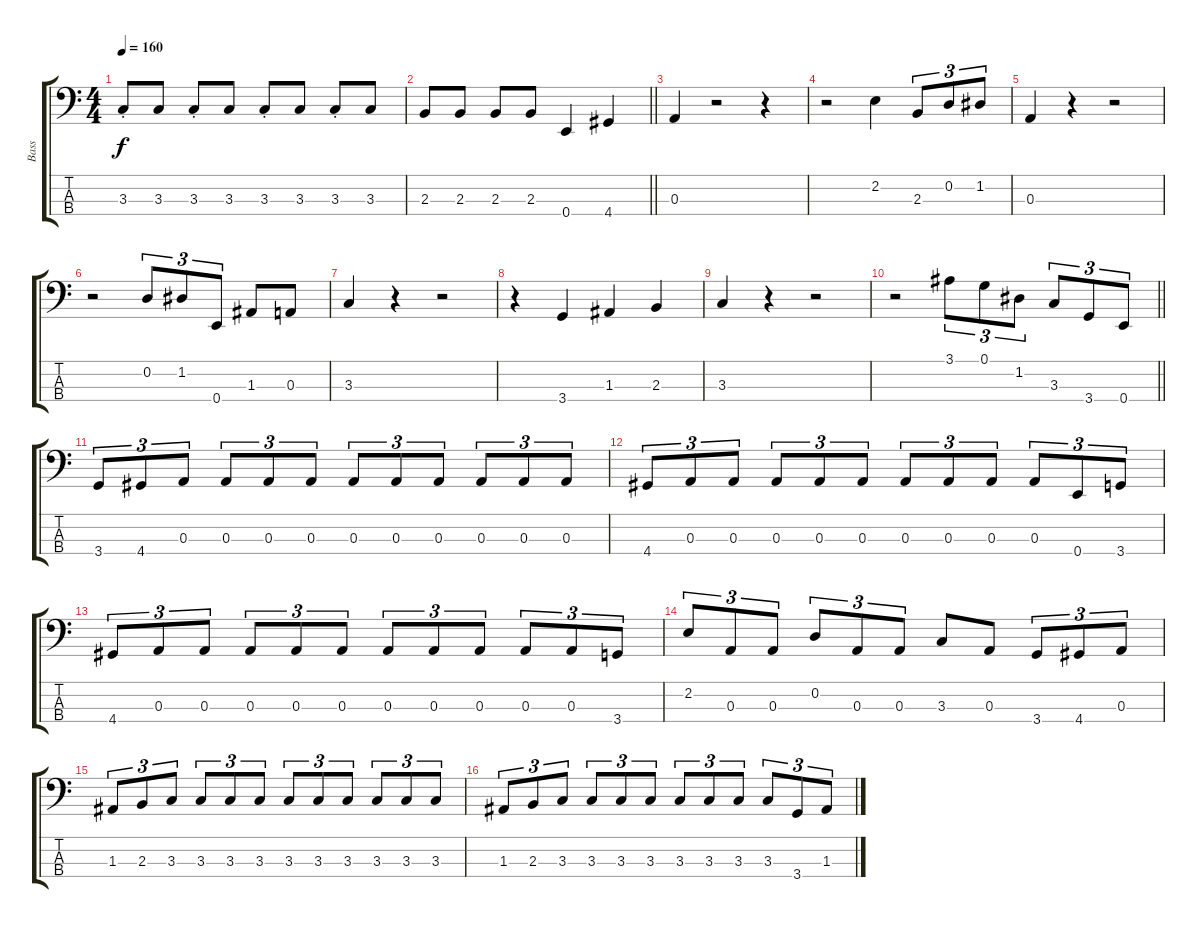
\track ("Bass" "Bass") {instrument electricbassfinger}
\staff {score tabs}
\tuning (G2 D2 A1 E1) {hide}
\ts (4 4)
\tempo 160
\clef f4
\ks c
3.3{st}.8{dy f} 3.3.8 3.3{st}.8 3.3.8 3.3{st}.8 3.3.8 3.3{st}.8 3.3.8 |
\barLineRight lightlight
2.3.8 2.3.8 2.3.8 2.3.8 0.4.4 4.4.4 |
0.3.4 r.2 r.4 |
r.2 2.2.4 2.3.8{tu (3 2)} 0.2.8{tu (3 2)} 1.2.8{tu (3 2)} |
0.3.4 r.4 r.2 |
r.2 0.2.8{tu (3 2)} 1.2.8{tu (3 2)} 0.4.8{tu (3 2)} 1.3.8 0.3.8 |
3.3.4 r.4 r.2 |
r.4 3.4.4 1.3.4 2.3.4 |
3.3.4 r.4 r.2 |
\barLineRight lightlight
r.2 3.1.8{tu (3 2)} 0.1.8{tu (3 2)} 1.2.8{tu (3 2)} 3.3.8{tu (3 2)} 3.4.8{tu (3 2)} 0.4.8{tu (3 2)} |
3.4.8{tu (3 2)} 4.4.8{tu (3 2)} 0.3.8{tu (3 2)} 0.3.8{tu (3 2)} 0.3.8{tu (3 2)} 0.3.8{tu (3 2)} 0.3.8{tu (3 2)} 0.3.8{tu (3 2)} 0.3.8{tu (3 2)} 0.3.8{tu (3 2)} 0.3.8{tu (3 2)} 0.3.8{tu (3 2)} |
4.4.8{tu (3 2)} 0.3.8{tu (3 2)} 0.3.8{tu (3 2)} 0.3.8{tu (3 2)} 0.3.8{tu (3 2)} 0.3.8{tu (3 2)} 0.3.8{tu (3 2)} 0.3.8{tu (3 2)} 0.3.8{tu (3 2)} 0.3.8{tu (3 2)} 0.4.8{tu (3 2)} 3.4.8{tu (3 2)} |
4.4.8{tu (3 2)} 0.3.8{tu (3 2)} 0.3.8{tu (3 2)} 0.3.8{tu (3 2)} 0.3.8{tu (3 2)} 0.3.8{tu (3 2)} 0.3.8{tu (3 2)} 0.3.8{tu (3 2)} 0.3.8{tu (3 2)} 0.3.8{tu (3 2)} 0.3.8{tu (3 2)} 3.4.8{tu (3 2)} |
2.2.8{tu (3 2)} 0.3.8{tu (3 2)} 0.3.8{tu (3 2)} 0.2.8{tu (3 2)} 0.3.8{tu (3 2)} 0.3.8{tu (3 2)} 3.3.8 0.3.8 3.4.8{tu (3 2)} 4.4.8{tu (3 2)} 0.3.8{tu (3 2)} |
1.3.8{tu (3 2)} 2.3.8{tu (3 2)} 3.3.8{tu (3 2)} 3.3.8{tu (3 2)} 3.3.8{tu (3 2)} 3.3.8{tu (3 2)} 3.3.8{tu (3 2)} 3.3.8{tu (3 2)} 3.3.8{tu (3 2)} 3.3.8{tu (3 2)} 3.3.8{tu (3 2)} 3.3.8{tu (3 2)} |
1.3.8{tu (3 2)} 2.3.8{tu (3 2)} 3.3.8{tu (3 2)} 3.3.8{tu (3 2)} 3.3.8{tu (3 2)} 3.3.8{tu (3 2)} 3.3.8{tu (3 2)} 3.3.8{tu (3 2)} 3.3.8{tu (3 2)} 3.3.8{tu (3 2)} 3.4.8{tu (3 2)} 1.3.8{tu (3 2)}
